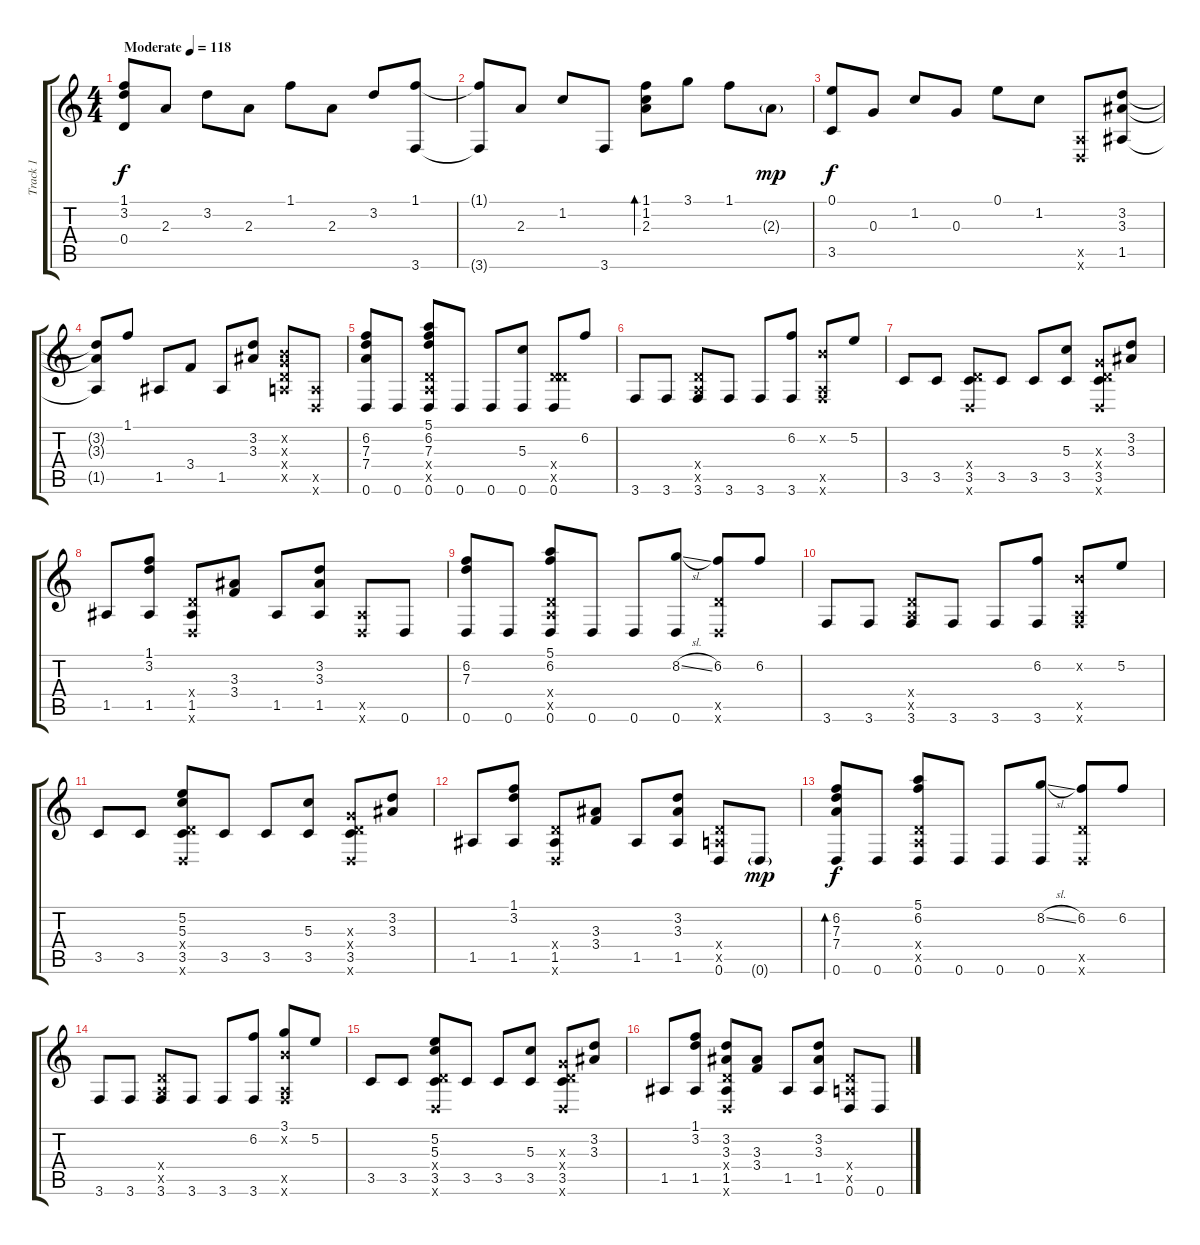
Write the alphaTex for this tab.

\track ("Track 1" "Track 1") {instrument acousticguitarsteel}
\staff {score tabs}
\tuning (E4 B3 G3 D3 A2 D2) {hide}
\ts (4 4)
\tempo (118 "Moderate")
\clef g2
\ks c
(1.1 3.2 0.4).8{dy f instrument acousticguitarsteel} 2.3.8 3.2.8 2.3.8 1.1.8 2.3.8 3.2.8 (1.1 3.6).8 |
(1.1{t} 3.6{t}).8 2.3.8 1.2.8 3.6.8 (1.1 1.2 2.3).8{bd 120} 3.1.8 1.1.8 2.3{g}.8{dy mp} |
(0.1 3.5).8{dy f} 0.3.8 1.2.8 0.3.8 0.1.8 1.2.8 (0.5{x} 0.6{x}).8 (3.2 3.3 1.5).8 |
(3.2{t} 3.3{t} 1.5{t}).8 1.1.8 1.5.8 3.4.8 1.5.8 (3.2 3.3).8 (0.2{x} 0.3{x} 0.4{x} 0.5{x}).8 (0.5{x} 0.6{x}).8 |
(6.2 7.3 7.4 0.6).8 0.6.8 (5.1 6.2 7.3 0.4{x} 0.5{x} 0.6).8 0.6.8 0.6.8 (5.3 0.6).8 (0.4{x} 5.5{x} 0.6).8 6.2.8 |
3.6.8 3.6.8 (0.4{x} 0.5{x} 3.6).8 3.6.8 3.6.8 (6.2 3.6).8 (0.2{x} 0.5{x} 3.6{x}).8 5.2.8 |
3.5.8 3.5.8 (0.4{x} 3.5 0.6{x}).8 3.5.8 3.5.8 (5.3 3.5).8 (0.3{x} 0.4{x} 3.5 0.6{x}).8 (3.2 3.3).8 |
1.5.8 (1.1 3.2 1.5).8 (0.4{x} 1.5 0.6{x}).8 (3.3 3.4).8 1.5.8 (3.2 3.3 1.5).8 (1.5{x} 0.6{x}).8 0.6.8 |
(6.2 7.3 0.6).8 0.6.8 (5.1 6.2 0.4{x} 0.5{x} 0.6).8 0.6.8 0.6.8 (8.2{sl} 0.6).8 (6.2 5.5{x} 0.6{x}).8 6.2.8 |
3.6.8 3.6.8 (0.4{x} 0.5{x} 3.6).8 3.6.8 3.6.8 (6.2 3.6).8 (0.2{x} 0.5{x} 3.6{x}).8 5.2.8 |
3.5.8 3.5.8 (5.2 5.3 0.4{x} 3.5 0.6{x}).8 3.5.8 3.5.8 (5.3 3.5).8 (0.3{x} 0.4{x} 3.5 0.6{x}).8 (3.2 3.3).8 |
1.5.8 (1.1 3.2 1.5).8 (0.4{x} 1.5 0.6{x}).8 (3.3 3.4).8 1.5.8 (3.2 3.3 1.5).8 (0.4{x} 0.5{x} 0.6).8 0.6{g}.8{dy mp} |
(6.2 7.3 7.4 0.6).8{bd 120 dy f} 0.6.8 (5.1 6.2 0.4{x} 0.5{x} 0.6).8 0.6.8 0.6.8 (8.2{sl} 0.6).8 (6.2 5.5{x} 0.6{x}).8 6.2.8 |
3.6.8 3.6.8 (0.4{x} 0.5{x} 3.6).8 3.6.8 3.6.8 (6.2 3.6).8 (3.1 0.2{x} 0.5{x} 3.6{x}).8 5.2.8 |
3.5.8 3.5.8 (5.2 5.3 0.4{x} 3.5 0.6{x}).8 3.5.8 3.5.8 (5.3 3.5).8 (0.3{x} 0.4{x} 3.5 0.6{x}).8 (3.2 3.3).8 |
1.5.8 (1.1 3.2 1.5).8 (3.2 3.3 0.4{x} 1.5 0.6{x}).8 (3.3 3.4).8 1.5.8 (3.2 3.3 1.5).8 (0.4{x} 0.5{x} 0.6).8 0.6.8
